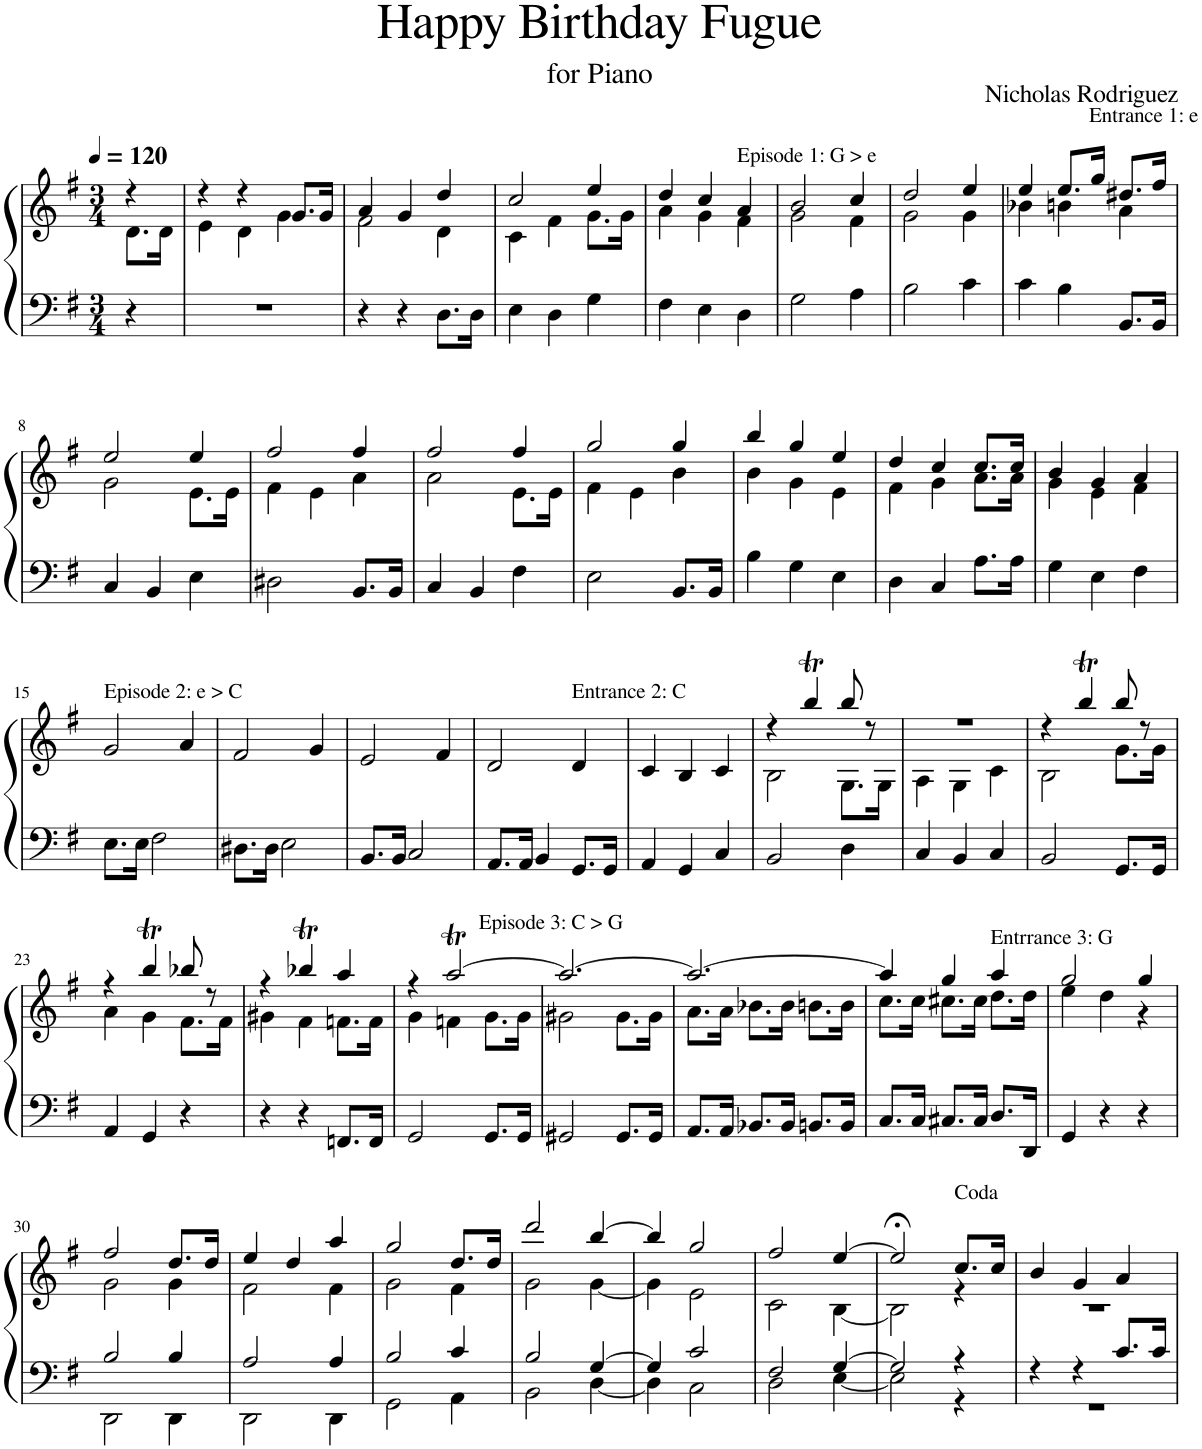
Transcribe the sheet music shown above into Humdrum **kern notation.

**kern	**kern
*part1	*part1
*staff2	*staff1
*I"Piano	*
*I'Pno.	*
*clefF4	*clefG2
*k[f#]	*k[f#]
*M3/4	*M3/4
*MM120	*MM120
=	=
*	*^
4r	4r	8.d\L
.	.	16d\Jk
=1	=1	=1
2.r	4r	4e\
.	4r	4d\
.	8.g/L	4g\
.	16g/Jk	.
=2	=2	=2
4r	4a/	2f#\
4r	4g/	.
8.D\L	4dd/	4d\
16D\Jk	.	.
=3	=3	=3
4E\	2cc/	4c\
4D\	.	4f#\
4G\	4ee/	8.g\L
.	.	16g\Jk
=4	=4	=4
4F#\	4dd/	4a\
4E\	4cc/	4g\
!	!LO:TX:a:t=Episode 1&colon; G > e	!
4D\	4a/	4f#\
=5	=5	=5
2G\	2b/	2g\
4A\	4cc/	4f#\
=6	=6	=6
2B\	2dd/	2g\
4c\	4ee/	4g\
=7	=7	=7
4c\	4ee/	4b-X\
4B\	8.ee/L	4bn\
.	16gg/Jk	.
!	!LO:TX:a:t=Entrance 1&colon; e	!
8.BB/L	8.dd#X/L	4a\
16BB/Jk	16ff#/Jk	.
!!LO:LB:g=z	!!
=8	=8	=8
4C/	2ee/	2g\
4BB/	.	.
4E\	4ee/	8.e\L
.	.	16e\Jk
=9	=9	=9
2D#X\	2ff#/	4f#\
.	.	4e\
8.BB/L	4ff#/	4a\
16BB/Jk	.	.
=10	=10	=10
4C/	2ff#/	2a\
4BB/	.	.
4F#\	4ff#/	8.e\L
.	.	16e\Jk
=11	=11	=11
2E\	2gg/	4f#\
.	.	4e\
8.BB/L	4gg/	4b\
16BB/Jk	.	.
=12	=12	=12
4B\	4bb/	4b\
4G\	4gg/	4g\
4E\	4ee/	4e\
=13	=13	=13
4D\	4dd/	4f#\
4C/	4cc/	4g\
8.A\L	8.cc/L	8.a\L
16A\Jk	16cc/Jk	16a\Jk
=14	=14	=14
4G\	4b/	4g\
4E\	4g/	4e\
4F#\	4a/	4f#\
!!LO:LB:g=z
=15	=15	=15
!	!LO:TX:a:t=Episode 2&colon; e > C	!
*	*v	*v
8.E\L	2g/
16E\Jk	.
2F#\	.
.	4a/
=16	=16
8.D#X\L	2f#/
16D#\Jk	.
2E\	.
.	4g/
=17	=17
8.BB/L	2e/
16BB/Jk	.
2C/	.
.	4f#/
=18	=18
8.AA/L	2d/
16AA/Jk	.
4BB/	.
!	!LO:TX:a:t=Entrance 2&colon; C
8.GG/L	4d/
16GG/Jk	.
=19	=19
4AA/	4c/
4GG/	4B/
4C/	4c/
=20	=20
*	*^
2BB/	4r	2B\
.	4bbt/	.
4D\	8bb/	8.G\L
.	8r	.
.	.	16G\Jk
=21	=21	=21
4C/	2.r	4A\
4BB/	.	4G\
4C/	.	4c\
=22	=22	=22
2BB/	4r	2B\
.	4bbt/	.
8.GG/L	8bb/	8.g\L
.	8r	.
16GG/Jk	.	16g\Jk
!!LO:LB:g=z	!!
=23	=23	=23
4AA/	4r	4a\
4GG/	4bbt/	4g\
4r	8bb-X/	8.f#\L
.	8r	.
.	.	16f#\Jk
=24	=24	=24
4r	4r	4g#X\
4r	4bb-XT/	4f#\
8.FFn/L	4aa/	8.fn\L
16FF/Jk	.	16f\Jk
=25	=25	=25
2GG/	4r	4g\
.	[2aaT/	4fn\
!	!	!LO:TX:a:t=Episode 3&colon; C > G
8.GG/L	.	8.g\L
16GG/Jk	.	16g\Jk
=26	=26	=26
2GG#X/	2.aa/_	2g#X\
8.GG#/L	.	8.g#\L
16GG#/Jk	.	16g#\Jk
=27	=27	=27
8.AA/L	2.aa/_	8.a\L
16AA/Jk	.	16a\Jk
8.BB-X/L	.	8.b-X\L
16BB-/Jk	.	16b-\Jk
8.BBn/L	.	8.bn\L
16BB/Jk	.	16b\Jk
=28	=28	=28
8.C/L	4aa/]	8.cc\L
16C/Jk	.	16cc\Jk
8.C#X/L	4gg/	8.cc#X\L
16C#/Jk	.	16cc#\Jk
!	!LO:TX:a:t=Entrrance 3&colon; G	!
8.D/L	4aa/	8.dd\L
16DD/Jk	.	16dd\Jk
=29	=29	=29
4GG/	2gg/	4ee\
4r	.	4dd\
4r	4gg/	4r
!!LO:LB:g=z	!!
=30	=30	=30
*^	*	*
2B/	2DD\	2ff#/	2g\
4B/	4DD\	8.dd/L	4g\
.	.	16dd/Jk	.
=31	=31	=31	=31
2A/	2DD\	4ee/	2f#\
.	.	4dd/	.
4A/	4DD\	4aa/	4f#\
=32	=32	=32	=32
2B/	2GG\	2gg/	2g\
4c/	4AA\	8.dd/L	4f#\
.	.	16dd/Jk	.
=33	=33	=33	=33
2B/	2BB\	2ddd/	2g\
[4G/	[4D\	[4bb/	[4g\
=34	=34	=34	=34
4G/]	4D\]	4bb/]	4g\]
2c/	2C\	2gg/	2e\
=35	=35	=35	=35
2F#/	2D\	2ff#/	2c\
[4G/	[4E\	[4ee/	[4B\
=36	=36	=36	=36
2G/]	2E\]	2ee;</]	2B\]
4r	4r	8.cc/L	4r
.	.	16cc/Jk	.
=37	=37	=37	=37
4r	2.r	4b/	2.r
4r	.	4g/	.
8.c/L	.	4a/	.
16c/Jk	.	.	.
*v	*v	*	*
*	*v	*v
=	=
*-	*-
